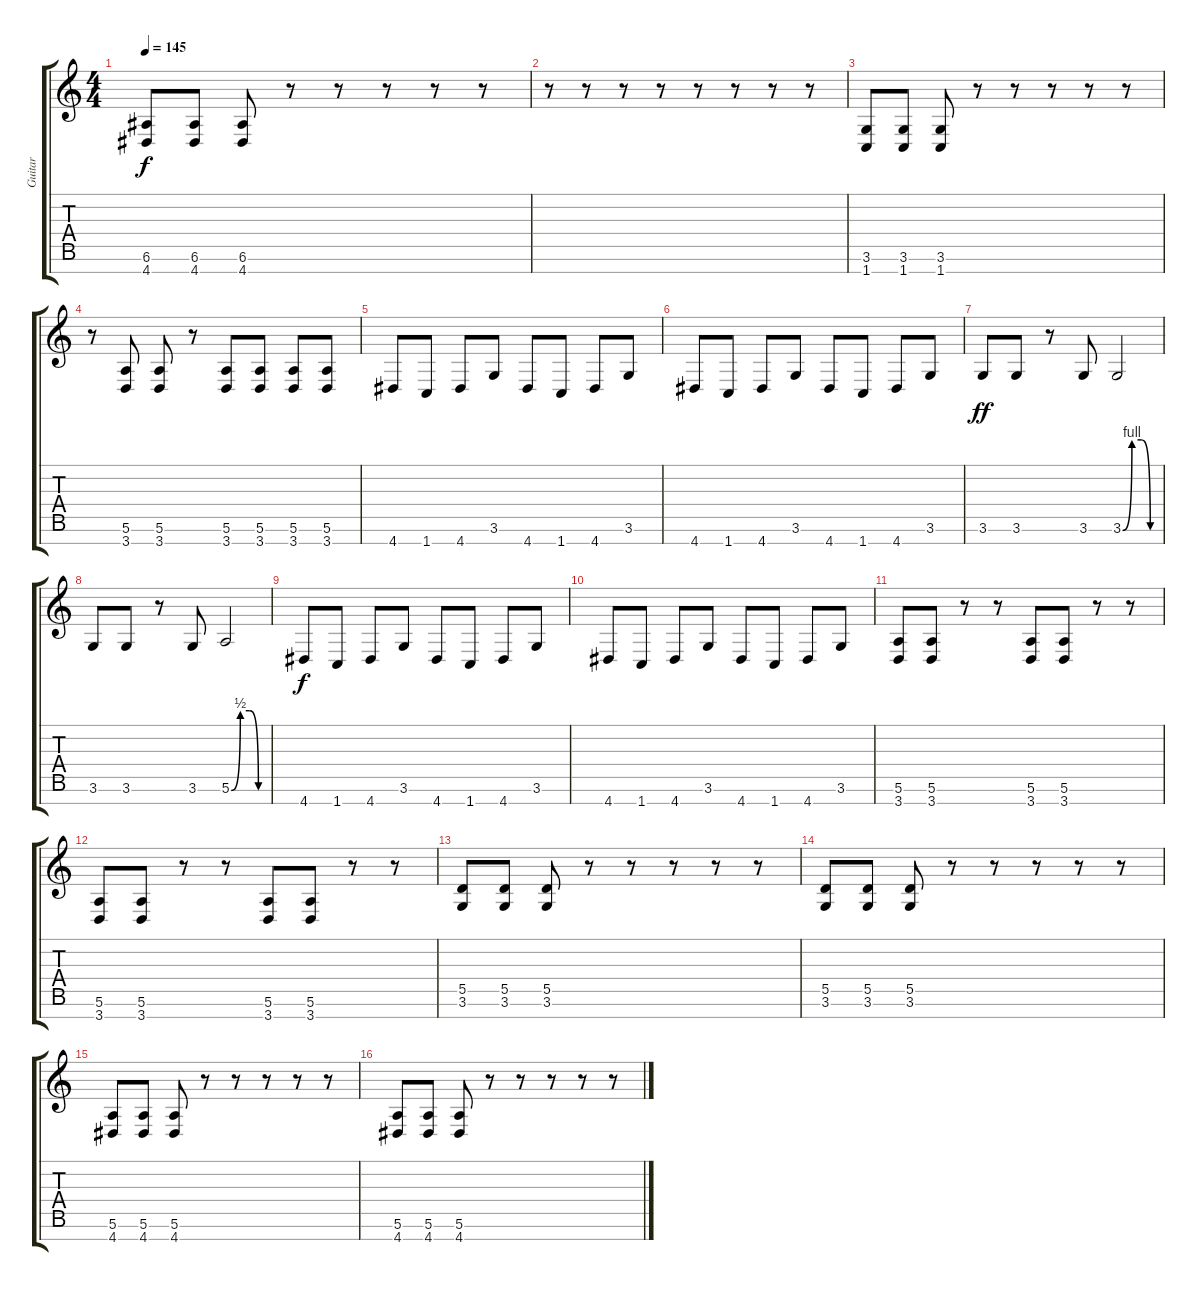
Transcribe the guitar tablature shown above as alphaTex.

\track ("Guitar" "Guitar") {instrument distortionguitar}
\staff {score tabs}
\tuning (E4 B3 G3 D3 A2 E2 B1) {hide}
\ts (4 4)
\tempo 145
\clef g2
\ks c
(6.6 4.7).8{dy f} (6.6 4.7).8 (6.6 4.7).8 r.8 r.8 r.8 r.8 r.8 |
r.8 r.8 r.8 r.8 r.8 r.8 r.8 r.8 |
(3.6 1.7).8 (3.6 1.7).8 (3.6 1.7).8 r.8 r.8 r.8 r.8 r.8 |
r.8 (5.6 3.7).8 (5.6 3.7).8 r.8 (5.6 3.7).8 (5.6 3.7).8 (5.6 3.7).8 (5.6 3.7).8 |
4.7.8 1.7.8 4.7.8 3.6.8 4.7.8 1.7.8 4.7.8 3.6.8 |
4.7.8 1.7.8 4.7.8 3.6.8 4.7.8 1.7.8 4.7.8 3.6.8 |
3.6.8{dy ff} 3.6.8 r.8 3.6.8 3.6{be (custom 0 0 15 4 30 4 45 0 60 0)}.2 |
3.6.8 3.6.8 r.8 3.6.8 5.6{be (custom 0 0 15 2 30 2 45 0 60 0)}.2 |
4.7.8{dy f} 1.7.8 4.7.8 3.6.8 4.7.8 1.7.8 4.7.8 3.6.8 |
4.7.8 1.7.8 4.7.8 3.6.8 4.7.8 1.7.8 4.7.8 3.6.8 |
(5.6 3.7).8 (5.6 3.7).8 r.8 r.8 (5.6 3.7).8 (5.6 3.7).8 r.8 r.8 |
(5.6 3.7).8 (5.6 3.7).8 r.8 r.8 (5.6 3.7).8 (5.6 3.7).8 r.8 r.8 |
(5.5 3.6).8 (5.5 3.6).8 (5.5 3.6).8 r.8 r.8 r.8 r.8 r.8 |
(5.5 3.6).8 (5.5 3.6).8 (5.5 3.6).8 r.8 r.8 r.8 r.8 r.8 |
(5.6 4.7).8 (5.6 4.7).8 (5.6 4.7).8 r.8 r.8 r.8 r.8 r.8 |
(5.6 4.7).8 (5.6 4.7).8 (5.6 4.7).8 r.8 r.8 r.8 r.8 r.8
